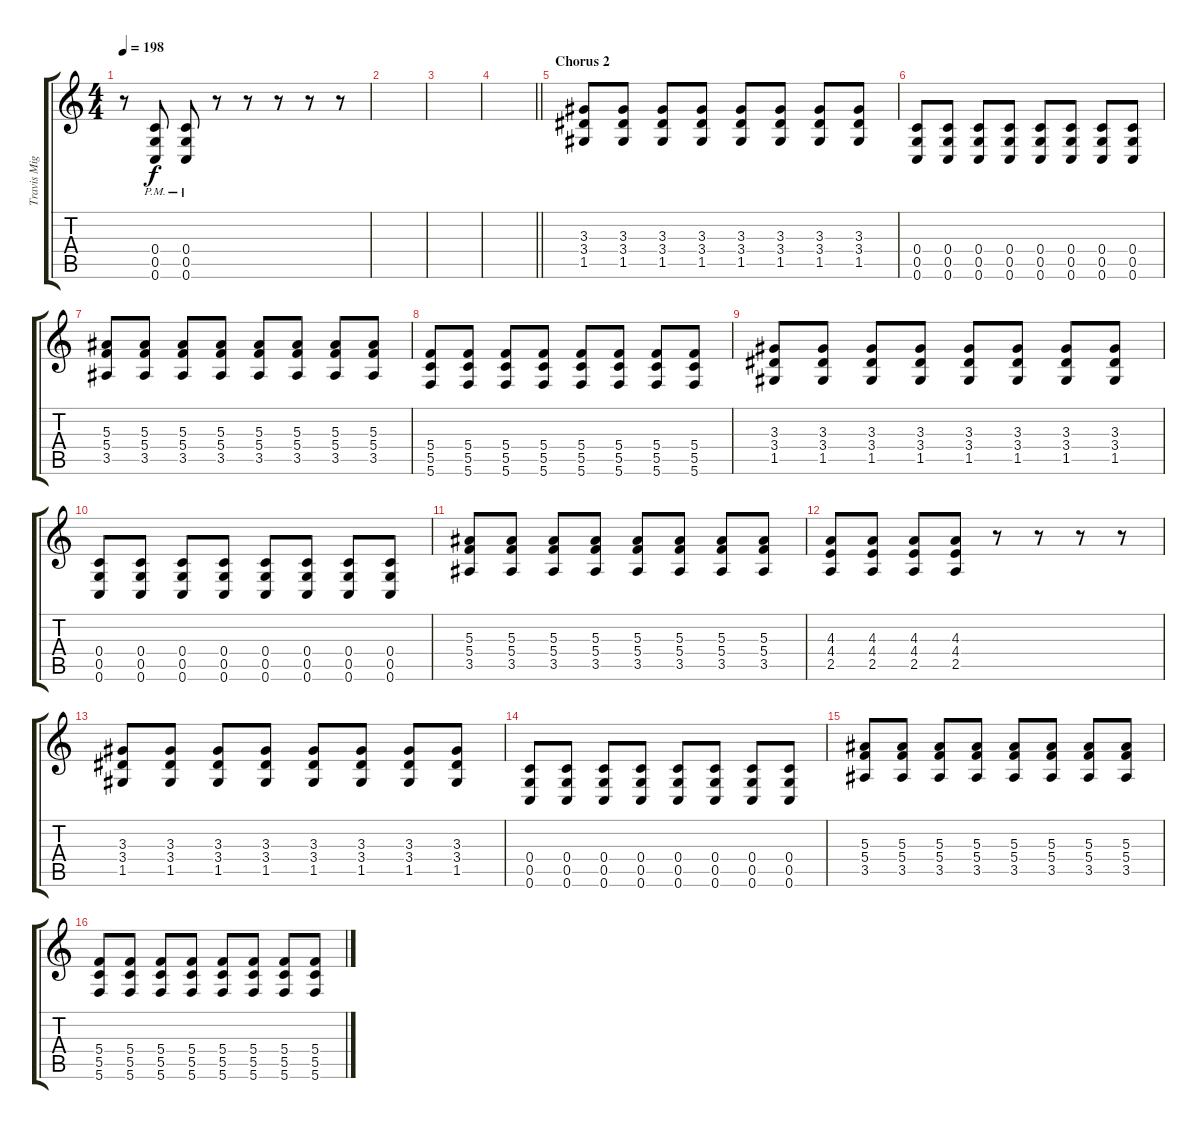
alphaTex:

\track ("Travis Miguel" "Travis Mig") {instrument distortionguitar}
\staff {score tabs}
\tuning (D4 A3 F3 C3 G2 C2) {hide}
\ts (4 4)
\tempo 198
\clef g2
\ks c
r.8{dy f} (0.4{pm} 0.5{pm} 0.6{pm}).8 (0.4{pm} 0.5{pm} 0.6{pm}).8 r.8 r.8 r.8 r.8 r.8 |
|
|
\barLineRight lightlight
|
\section ("" "Chorus 2")
(3.3 3.4 1.5).8 (3.3 3.4 1.5).8 (3.3 3.4 1.5).8 (3.3 3.4 1.5).8 (3.3 3.4 1.5).8 (3.3 3.4 1.5).8 (3.3 3.4 1.5).8 (3.3 3.4 1.5).8 |
(0.4 0.5 0.6).8 (0.4 0.5 0.6).8 (0.4 0.5 0.6).8 (0.4 0.5 0.6).8 (0.4 0.5 0.6).8 (0.4 0.5 0.6).8 (0.4 0.5 0.6).8 (0.4 0.5 0.6).8 |
(5.3 5.4 3.5).8 (5.3 5.4 3.5).8 (5.3 5.4 3.5).8 (5.3 5.4 3.5).8 (5.3 5.4 3.5).8 (5.3 5.4 3.5).8 (5.3 5.4 3.5).8 (5.3 5.4 3.5).8 |
(5.4 5.5 5.6).8 (5.4 5.5 5.6).8 (5.4 5.5 5.6).8 (5.4 5.5 5.6).8 (5.4 5.5 5.6).8 (5.4 5.5 5.6).8 (5.4 5.5 5.6).8 (5.4 5.5 5.6).8 |
(3.3 3.4 1.5).8 (3.3 3.4 1.5).8 (3.3 3.4 1.5).8 (3.3 3.4 1.5).8 (3.3 3.4 1.5).8 (3.3 3.4 1.5).8 (3.3 3.4 1.5).8 (3.3 3.4 1.5).8 |
(0.4 0.5 0.6).8 (0.4 0.5 0.6).8 (0.4 0.5 0.6).8 (0.4 0.5 0.6).8 (0.4 0.5 0.6).8 (0.4 0.5 0.6).8 (0.4 0.5 0.6).8 (0.4 0.5 0.6).8 |
(5.3 5.4 3.5).8 (5.3 5.4 3.5).8 (5.3 5.4 3.5).8 (5.3 5.4 3.5).8 (5.3 5.4 3.5).8 (5.3 5.4 3.5).8 (5.3 5.4 3.5).8 (5.3 5.4 3.5).8 |
(4.3 4.4 2.5).8 (4.3 4.4 2.5).8 (4.3 4.4 2.5).8 (4.3 4.4 2.5).8 r.8 r.8 r.8 r.8 |
(3.3 3.4 1.5).8 (3.3 3.4 1.5).8 (3.3 3.4 1.5).8 (3.3 3.4 1.5).8 (3.3 3.4 1.5).8 (3.3 3.4 1.5).8 (3.3 3.4 1.5).8 (3.3 3.4 1.5).8 |
(0.4 0.5 0.6).8 (0.4 0.5 0.6).8 (0.4 0.5 0.6).8 (0.4 0.5 0.6).8 (0.4 0.5 0.6).8 (0.4 0.5 0.6).8 (0.4 0.5 0.6).8 (0.4 0.5 0.6).8 |
(5.3 5.4 3.5).8 (5.3 5.4 3.5).8 (5.3 5.4 3.5).8 (5.3 5.4 3.5).8 (5.3 5.4 3.5).8 (5.3 5.4 3.5).8 (5.3 5.4 3.5).8 (5.3 5.4 3.5).8 |
(5.4 5.5 5.6).8 (5.4 5.5 5.6).8 (5.4 5.5 5.6).8 (5.4 5.5 5.6).8 (5.4 5.5 5.6).8 (5.4 5.5 5.6).8 (5.4 5.5 5.6).8 (5.4 5.5 5.6).8
